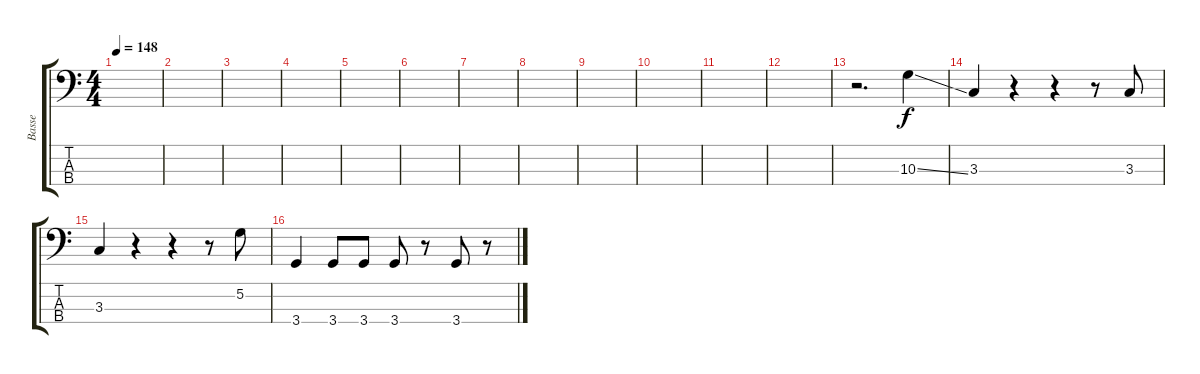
\track ("Basse" "Basse") {instrument electricbassfinger}
\staff {score tabs}
\tuning (G2 D2 A1 E1) {hide}
\ts (4 4)
\tempo 148
\clef f4
\ks c
|
|
|
|
|
|
|
|
|
|
|
|
r.2{d} 10.3{ss}.4 |
3.3.4 r.4 r.4 r.8 3.3.8 |
3.3.4 r.4 r.4 r.8 5.2.8 |
3.4.4 3.4.8 3.4.8 3.4.8 r.8 3.4.8 r.8
